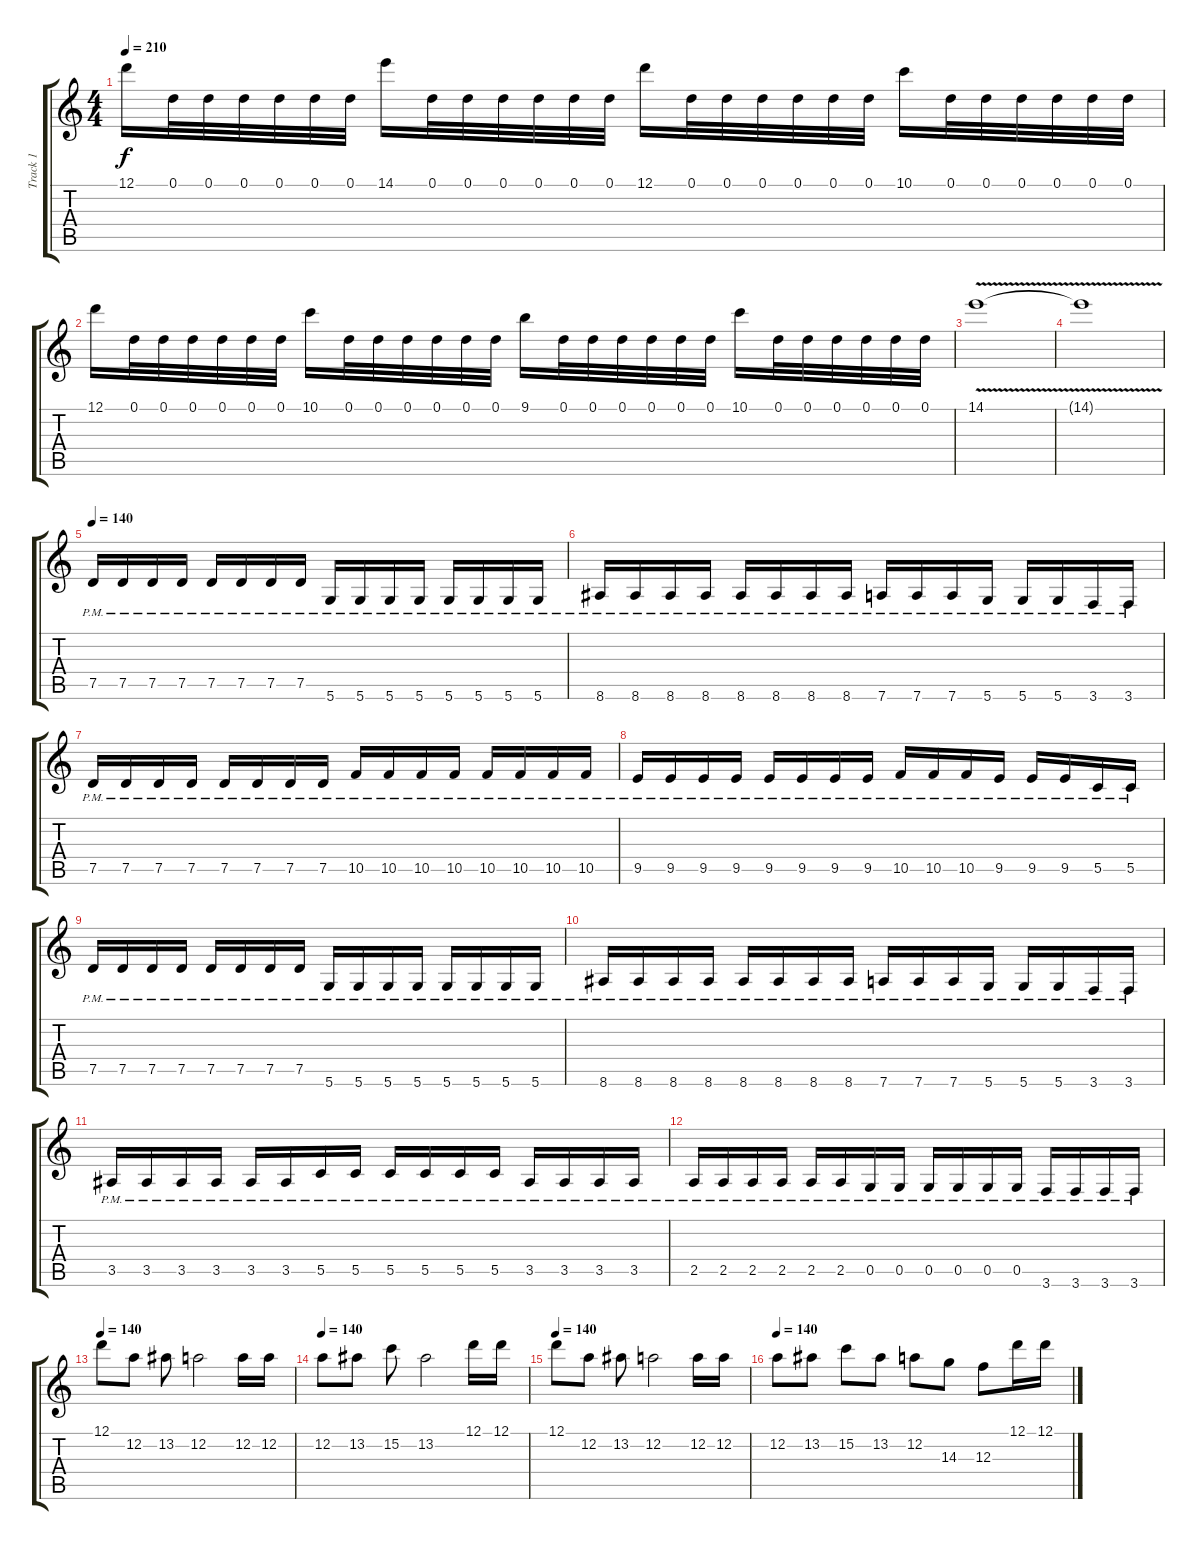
\track ("Track 1" "Track 1") {instrument distortionguitar}
\staff {score tabs}
\tuning (D4 A3 F3 C3 G2 D2) {hide}
\ts (4 4)
\tempo 210
\clef g2
\ks c
12.1.16{dy f} 0.1.32 0.1.32 0.1.32 0.1.32 0.1.32 0.1.32 14.1.16 0.1.32 0.1.32 0.1.32 0.1.32 0.1.32 0.1.32 12.1.16 0.1.32 0.1.32 0.1.32 0.1.32 0.1.32 0.1.32 10.1.16 0.1.32 0.1.32 0.1.32 0.1.32 0.1.32 0.1.32 |
12.1.16 0.1.32 0.1.32 0.1.32 0.1.32 0.1.32 0.1.32 10.1.16 0.1.32 0.1.32 0.1.32 0.1.32 0.1.32 0.1.32 9.1.16 0.1.32 0.1.32 0.1.32 0.1.32 0.1.32 0.1.32 10.1.16 0.1.32 0.1.32 0.1.32 0.1.32 0.1.32 0.1.32 |
14.1{v}.1 |
14.1{t}.1 |
\tempo 140
7.5{pm}.16 7.5{pm}.16 7.5{pm}.16 7.5{pm}.16 7.5{pm}.16 7.5{pm}.16 7.5{pm}.16 7.5{pm}.16 5.6{pm}.16 5.6{pm}.16 5.6{pm}.16 5.6{pm}.16 5.6{pm}.16 5.6{pm}.16 5.6{pm}.16 5.6{pm}.16 |
8.6{pm}.16 8.6{pm}.16 8.6{pm}.16 8.6{pm}.16 8.6{pm}.16 8.6{pm}.16 8.6{pm}.16 8.6{pm}.16 7.6{pm}.16 7.6{pm}.16 7.6{pm}.16 5.6{pm}.16 5.6{pm}.16 5.6{pm}.16 3.6{pm}.16 3.6{pm}.16 |
7.5{pm}.16 7.5{pm}.16 7.5{pm}.16 7.5{pm}.16 7.5{pm}.16 7.5{pm}.16 7.5{pm}.16 7.5{pm}.16 10.5{pm}.16 10.5{pm}.16 10.5{pm}.16 10.5{pm}.16 10.5{pm}.16 10.5{pm}.16 10.5{pm}.16 10.5{pm}.16 |
9.5{pm}.16 9.5{pm}.16 9.5{pm}.16 9.5{pm}.16 9.5{pm}.16 9.5{pm}.16 9.5{pm}.16 9.5{pm}.16 10.5{pm}.16 10.5{pm}.16 10.5{pm}.16 9.5{pm}.16 9.5{pm}.16 9.5{pm}.16 5.5{pm}.16 5.5{pm}.16 |
7.5{pm}.16 7.5{pm}.16 7.5{pm}.16 7.5{pm}.16 7.5{pm}.16 7.5{pm}.16 7.5{pm}.16 7.5{pm}.16 5.6{pm}.16 5.6{pm}.16 5.6{pm}.16 5.6{pm}.16 5.6{pm}.16 5.6{pm}.16 5.6{pm}.16 5.6{pm}.16 |
8.6{pm}.16 8.6{pm}.16 8.6{pm}.16 8.6{pm}.16 8.6{pm}.16 8.6{pm}.16 8.6{pm}.16 8.6{pm}.16 7.6{pm}.16 7.6{pm}.16 7.6{pm}.16 5.6{pm}.16 5.6{pm}.16 5.6{pm}.16 3.6{pm}.16 3.6{pm}.16 |
3.5{pm}.16 3.5{pm}.16 3.5{pm}.16 3.5{pm}.16 3.5{pm}.16 3.5{pm}.16 5.5{pm}.16 5.5{pm}.16 5.5{pm}.16 5.5{pm}.16 5.5{pm}.16 5.5{pm}.16 3.5{pm}.16 3.5{pm}.16 3.5{pm}.16 3.5{pm}.16 |
2.5{pm}.16 2.5{pm}.16 2.5{pm}.16 2.5{pm}.16 2.5{pm}.16 2.5{pm}.16 0.5{pm}.16 0.5{pm}.16 0.5{pm}.16 0.5{pm}.16 0.5{pm}.16 0.5{pm}.16 3.6{pm}.16 3.6{pm}.16 3.6{pm}.16 3.6{pm}.16 |
\tempo 140
12.1.8 12.2.8 13.2.8 12.2.2 12.2.16 12.2.16 |
\tempo 140
12.2.8 13.2.8 15.2.8 13.2.2 12.1.16 12.1.16 |
\tempo 140
12.1.8 12.2.8 13.2.8 12.2.2 12.2.16 12.2.16 |
\tempo 140
12.2.8 13.2.8 15.2.8 13.2.8 12.2.8 14.3.8 12.3.8 12.1.16 12.1.16
